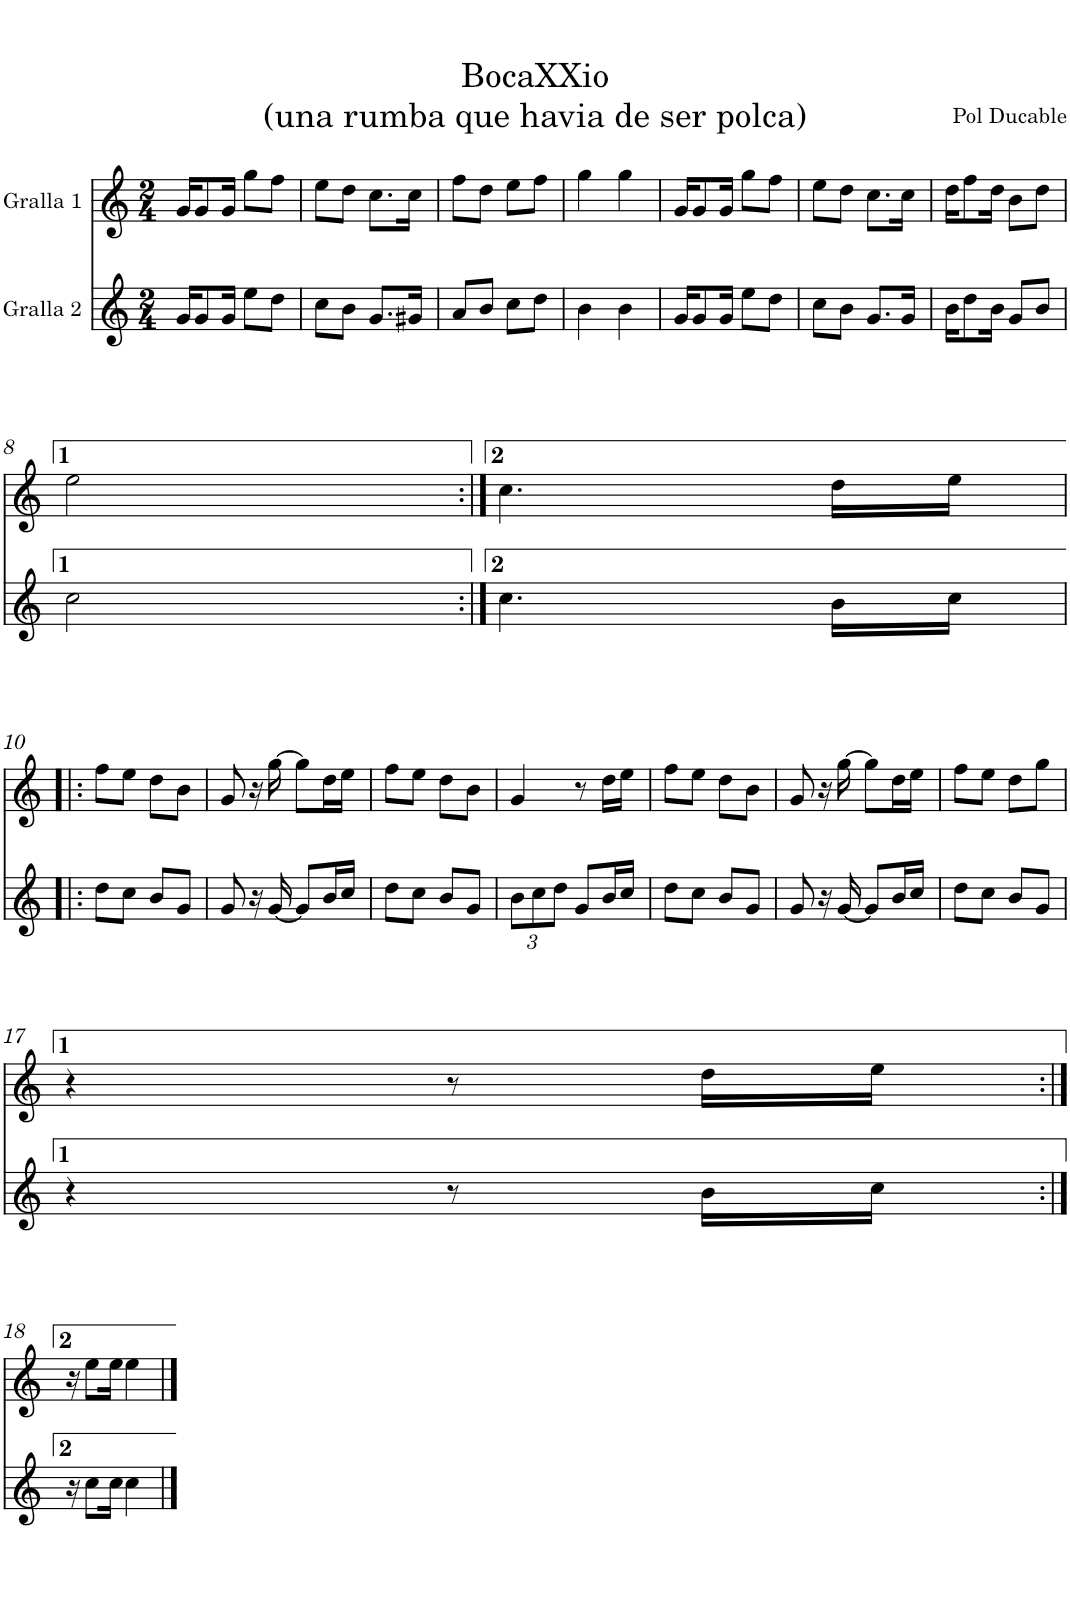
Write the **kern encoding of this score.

**kern	**kern
*part2	*part1
*staff2	*staff1
*I"Gralla 2	*I"Gralla 1
*clefG2	*clefG2
*k[]	*k[]
*M2/4	*M2/4
=1	=1
16g/KL	16g/KL
8g/	8g/
16g/Jk	16g/Jk
8ee\L	8gg\L
8dd\J	8ff\J
=2	=2
8cc\L	8ee\L
8b\J	8dd\J
8.g/L	8.cc\L
16g#X/Jk	16cc\Jk
=3	=3
8a/L	8ff\L
8b/J	8dd\J
8cc\L	8ee\L
8dd\J	8ff\J
=4	=4
4b\	4gg\
4b\	4gg\
=5	=5
16g/KL	16g/KL
8g/	8g/
16g/Jk	16g/Jk
8ee\L	8gg\L
8dd\J	8ff\J
=6	=6
8cc\L	8ee\L
8b\J	8dd\J
8.g/L	8.cc\L
16g/Jk	16cc\Jk
=7	=7
16b\KL	16dd\KL
8dd\	8ff\
16b\Jk	16dd\Jk
8g/L	8b\L
8b/J	8dd\J
!!LO:LB:g=z
=8	=8
2cc\	2ee\
=9:|!	=9:|!
4.cc\	4.cc\
16b\LL	16dd\LL
16cc\JJ	16ee\JJ
!!LO:LB:g=z
=10!|:	=10!|:
8dd\L	8ff\L
8cc\J	8ee\J
8b/L	8dd\L
8g/J	8b\J
=11	=11
8g/	8g/
16r	16r
[16g/	[16gg\
8g/L]	8gg\L]
16b/L	16dd\L
16cc/JJ	16ee\JJ
=12	=12
8dd\L	8ff\L
8cc\J	8ee\J
8b/L	8dd\L
8g/J	8b\J
=13	=13
*Xbrackettup	*
12b\L	4g/
12cc\	.
12dd\J	.
8g/L	8r
16b/L	16dd\LL
16cc/JJ	16ee\JJ
=14	=14
8dd\L	8ff\L
8cc\J	8ee\J
8b/L	8dd\L
8g/J	8b\J
=15	=15
8g/	8g/
16r	16r
[16g/	[16gg\
8g/L]	8gg\L]
16b/L	16dd\L
16cc/JJ	16ee\JJ
=16	=16
8dd\L	8ff\L
8cc\J	8ee\J
8b/L	8dd\L
8g/J	8gg\J
!!LO:LB:g=z
=17	=17
4r	4r
8r	8r
16b\LL	16dd\LL
16cc\JJ	16ee\JJ
!!LO:LB:g=z
=18:|!	=18:|!
16r	16r
8cc\L	8ee\L
16cc\Jk	16ee\Jk
4cc\	4ee\
==	==
*-	*-
